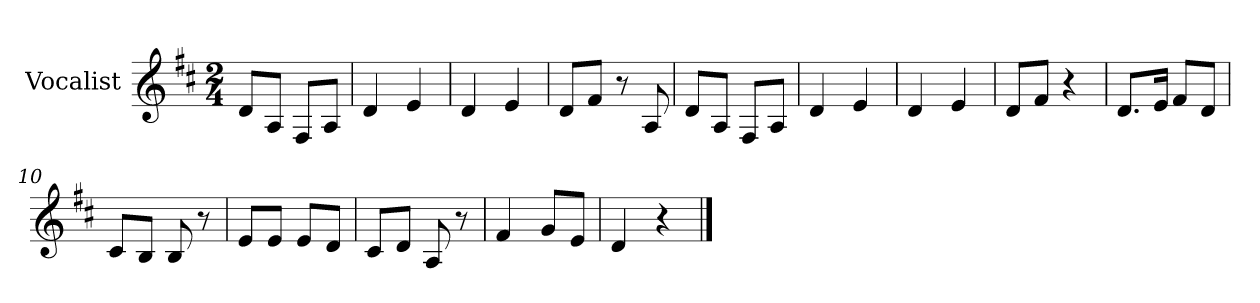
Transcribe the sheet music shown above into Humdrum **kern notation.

**kern
*part1
*staff1
*I"Vocalist
*k[f#c#]
*D:
*M2/4
=1
8dL
8AJ
8F#L
8AJ
=2
4d
4e
=3
4d
4e
=4
8dL
8f#J
8r
8A
=5
8dL
8AJ
8F#L
8AJ
=6
4d
4e
=7
4d
4e
=8
8dL
8f#J
4r
=9
8.dL
16eJk
8f#L
8dJ
=10
8c#L
8BJ
8B
8r
=11
8eL
8eJ
8eL
8dJ
=12
8c#L
8dJ
8A
8r
=13
4f#
8gL
8eJ
=14
4d
4r
==
*-
